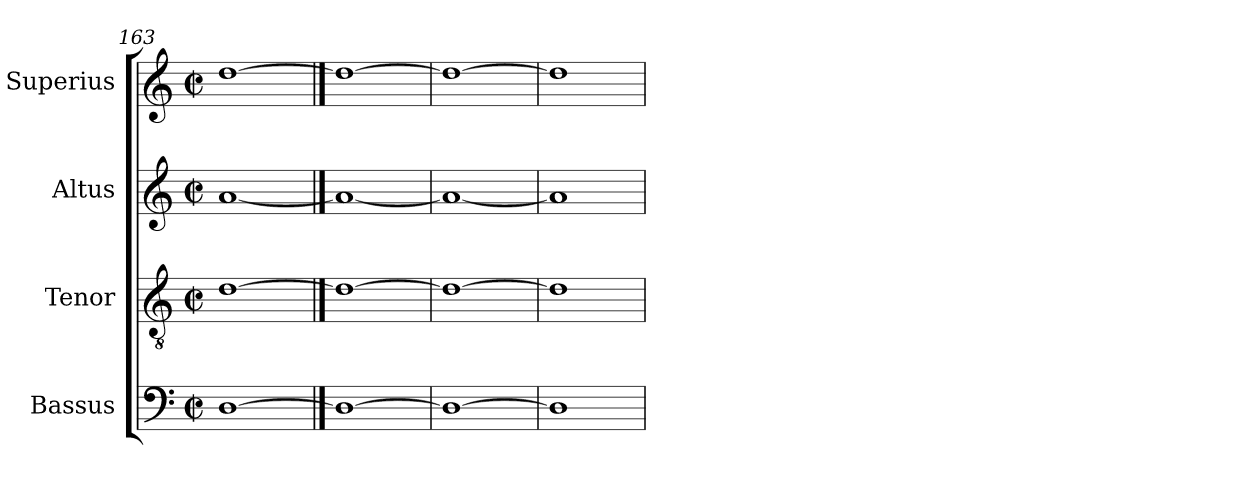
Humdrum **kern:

**kern	**kern	**kern	**kern
*part4	*part3	*part2	*part1
*staff4	*staff3	*staff2	*staff1
*I"Bassus	*I"Tenor	*I"Altus	*I"Superius
*I'B.	*I'T.	*I'A.	*I'S.
*clefF4	*clefGv2	*clefG2	*clefG2
*	*ITrd7c12	*	*
*k[]	*k[]	*k[]	*k[]
*C:	*C:	*C:	*C:
*M2/2	*M2/2	*M2/2	*M2/2
*met(c|)	*met(c|)	*met(c|)	*met(c|)
=163	=163	=163	=163
[1Di	[1Di	[1ai	[1ddi
==164	==164	==164	==164
1Di_	1Di_	1ai_	1ddi_
=165	=165	=165	=165
1Di_	1Di_	1ai_	1ddi_
=166	=166	=166	=166
1Di]	1Di]	1ai]	1ddi]
=	=	=	=
*-	*-	*-	*-
